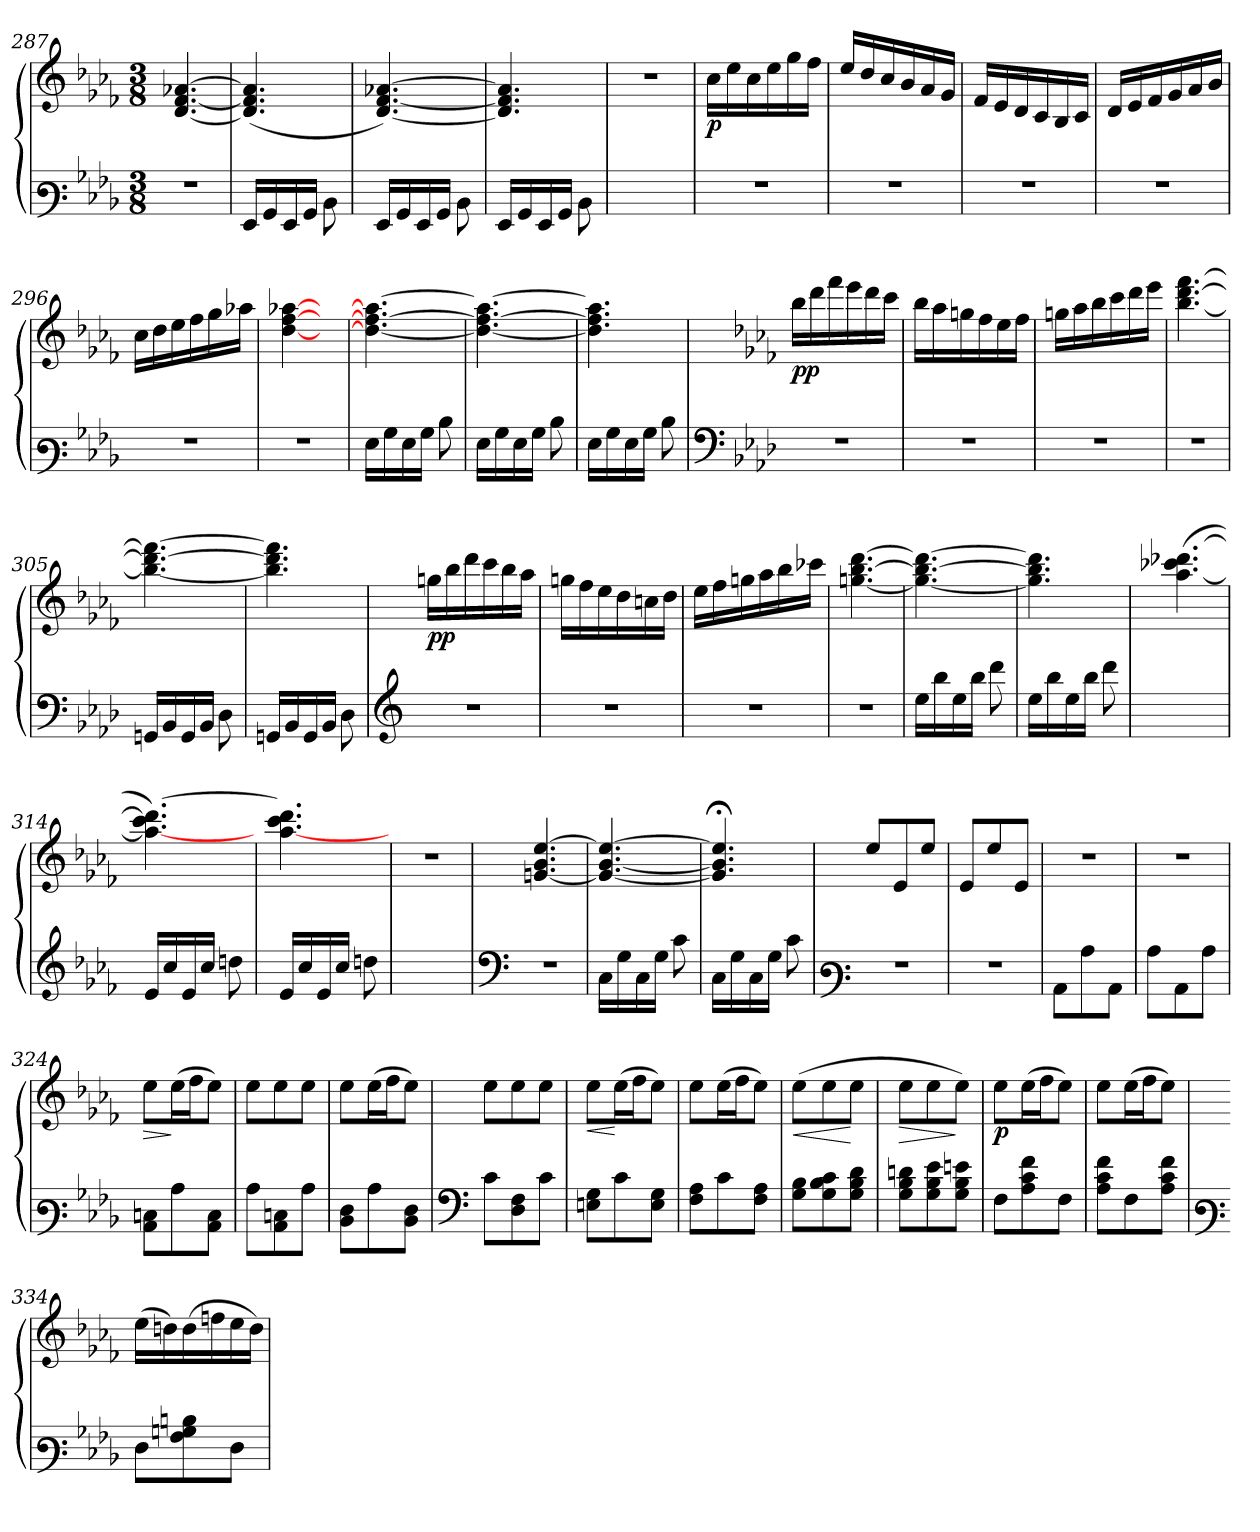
**kern	**kern	**dynam
*part1	*part1	*part1
*staff2	*staff1	*staff1/2
*clefF3	*clefG3	*
*k[b-e-a-d-]	*k[b-e-a-d-]	*
*M3/8	*M3/8	*
=287	=287	=287
4.r	[<4.B-/ [<4.d-/ [>4.f-X/	.
=288	=288	=288
16GG/LL	(<4.B-/] 4.d-/] 4.f-/]	.
16BB-/	.	.
16GG/	.	.
16BB-/JJ	.	.
8D-\	.	.
!!LO:LB:g=z
=289	=289	=289
16GG/LL	(<[<4.B-/ [<4.d-/ [>4.f-X/)	.
16BB-/	.	.
16GG/	.	.
16BB-/JJ	.	.
8D-\	.	.
=290	=290	=290
16GG/LL	4.B-/] 4.d-/] 4.f-/]	.
16BB-/	.	.
16GG/	.	.
16BB-/JJ	.	.
8D-\	.	.
=291	=291	=291
4.ryy	4.r	.
=292	=292	=292
!	!	!LO:DY:b
4.r	16a-\LL	p
.	16cc\	.
.	16a-\	.
.	16cc\	.
.	16ee-\	.
.	16dd-\JJ	.
=293	=293	=293
4.r	16cc/LL	.
.	16b-/	.
.	16a-/	.
.	16g/	.
.	16f/	.
.	16e-/JJ	.
=294	=294	=294
4.r	16d-/LL	.
.	16c/	.
.	16B-/	.
.	16A-/	.
.	16G/	.
.	16A-/JJ	.
!!LO:LB:g=z
=295	=295	=295
4.r	16B-/LL	.
.	16c/	.
.	16d-/	.
.	16e-/	.
.	16f/	.
.	16g/JJ	.
=296	=296	=296
4.r	16a-\LL	.
.	16b-\	.
.	16cc\	.
.	16dd-\	.
.	16ee-\	.
.	16ff-X\JJ	.
=297	=297	=297
4.r	[<4b-\ [>4dd-\ [>4ff-X\	.
.	8ryy	.
=298	=298	=298
16G\LL	4.b-\_ 4.dd-\_ 4.ff-\_>	.
16B-\	.	.
16G\	.	.
16B-\JJ	.	.
8d-\	.	.
=299	=299	=299
16G\LL	4.b-\_ 4.dd-\_ 4.ff-\_>	.
16B-\	.	.
16G\	.	.
16B-\JJ	.	.
8d-\	.	.
=300	=300	=300
16G\LL	4.b-\] 4.dd-\] 4.ff-\]	.
16B-\	.	.
16G\	.	.
16B-\JJ	.	.
8d-\	.	.
!!LO:PB:g=z
=301	=301	=301
*clefF4	*	*
*k[b-e-a-d-]	*k[b-e-a-d-]	*
!	!	!LO:DY:b
4.r	16gg\LL	pp
.	16bb-\	.
.	16ddd-\	.
.	16ccc\	.
.	16bb-\	.
.	16aa-\JJ	.
=302	=302	=302
4.r	16gg\LL	.
.	16ff\	.
.	16een\	.
.	16dd-\	.
.	16cc\	.
.	16dd-\JJ	.
=303	=303	=303
4.r	16een\LL	.
.	16ff\	.
.	16gg\	.
.	16aa-\	.
.	16bb-\	.
.	16ccc\JJ	.
=304	=304	=304
4.r	[<4.gg\ [>4.bb-\ [>4.ddd-\	.
=305	=305	=305
16GGn/LL	4.gg\_< 4.bb-\_> 4.ddd-\_>	.
16BB-/	.	.
16GG/	.	.
16BB-/JJ	.	.
8D-\	.	.
=306	=306	=306
16GGn/LL	4.gg\] 4.bb-\] 4.ddd-\]	.
16BB-/	.	.
16GG/	.	.
16BB-/JJ	.	.
8D-\	.	.
!!LO:LB:g=z
=307	=307	=307
*clefG3	*	*
!	!	!LO:DY:b
4.r	16een\LL	pp
.	16gg\	.
.	16bb-\	.
.	16aa-\	.
.	16gg\	.
.	16ff\JJ	.
=308	=308	=308
4.r	16een\LL	.
.	16dd-\	.
.	16cc\	.
.	16b-\	.
.	16an\	.
.	16b-\JJ	.
=309	=309	=309
4.r	16cc\LL	.
.	16dd-\	.
.	16een\	.
.	16ff\	.
.	16gg\	.
.	16aa-X\JJ	.
=310	=310	=310
4.r	[<4.een\ [>4.gg\ [>4.bb-\	.
=311	=311	=311
16cc\LL	4.ee\_< 4.gg\_> 4.bb-\_>	.
16gg\	.	.
16cc\	.	.
16gg\JJ	.	.
8bb-\	.	.
=312	=312	=312
16cc\LL	4.ee\] 4.gg\] 4.bb-\]	.
16gg\	.	.
16cc\	.	.
16gg\JJ	.	.
8bb-\	.	.
!!LO:LB:g=z
=313	=313	=313
4.ryy	(<[<4.ff\ 4.aa-X\ [>4.bb-X\	.
=314	=314	=314
16c/LL	4.ff\_< 4.aa-\ 4.bb-\_>)	.
16a-/	.	.
16c/	.	.
16a-/JJ	.	.
8bn\	.	.
=315	=315	=315
16c/LL	[4.ff\ 4.aa-\ 4.bb-\]	.
16a-/	.	.
16c/	.	.
16a-/JJ	.	.
8bn\	.	.
=316	=316	=316
4.ryy	4.r	.
=317	=317	=317
*clefF4	*	*
4.r	[<4.en/ 4.g/ [>4.cc/	.
=318	=318	=318
16C\LL	4.e/_< [<4.g/ 4.cc/_	.
16G\	.	.
16C\	.	.
16G\JJ	.	.
8c\	.	.
=319	=319	=319
16C\LL	4.e/];< 4.g/];< 4.cc/];<	.
16G\	.	.
16C\	.	.
16G\JJ	.	.
8c\	.	.
!!LO:LB:g=z
=320	=320	=320
*clefF3	*	*
4.r	8cc/L	.
.	8c/	.
.	8cc/J	.
=321	=321	=321
4.r	8c/L	.
.	8cc/	.
.	8c/J	.
=322	=322	=322
8C\L	4.r	.
8c\	.	.
8C\J	.	.
=323	=323	=323
8c\L	4.r	.
8C\	.	.
8c\J	.	.
=324	=324	=324
!	!	!LO:HP:b
8C\ 8En\L	(8cc\L	>
8c\	(>16cc\L	]
.	16dd-\J	.
8C\ 8E\J	8cc\J)	.
=325	=325	=325
8c\L	8cc\L	.
8C\ 8En\	8cc\	.
8c\J	8cc\J	.
=326	=326	=326
8D-\ 8F\L	(8cc\L	.
8c\	(>16cc\L	.
.	16dd-\J	.
8D-\ 8F\J	8cc\J)	.
!!LO:LB:g=z
=327	=327	=327
*clefF4	*	*
8c\L	8cc\L	.
8D-\ 8F\	8cc\	.
8c\J	8cc\J	.
=328	=328	=328
!	!	!LO:HP:b
8En\ 8G\L	8cc\L	<
8c\	(>16cc\L	[
.	16dd-\J	.
8E\ 8G\J	8cc\J)	.
=329	=329	=329
8F\ 8A-\L	8cc\L	.
8c\	(>16cc\L	.
.	16dd-\J	.
8F\ 8A-\J	8cc\J)	.
=330	=330	=330
!	!	!LO:HP:b
8G\ 8B-\L	(>8cc\L	<
8G\ 8B-\ 8c\	8cc\	.
8G\ 8B-\ 8d-\J	8cc\J	[
=331	=331	=331
!	!	!LO:HP:b
8G\ 8B-\ 8dn\L	8cc\L	>
8G\ 8B-\ 8e-\	8cc\	.
8G\ 8B-\ 8en\J	8cc\J)	]
=332	=332	=332
!	!	!LO:DY:b
8F\L	8cc\L	p
8A-\ 8c\ 8f\	(>16cc\L	.
.	16dd-\J	.
8F\J	8cc\J)	.
=333	=333	=333
8A-\ 8c\ 8f\L	8cc\L	.
8F\	(>16cc\L	.
.	16dd-\J	.
8A-\ 8c\ 8f\J	8cc\J)	.
!!LO:LB:g=z
=334	=334	=334
*clefF3	*	*
8F\L	(>16cc\LL	.
.	16bn\)	.
8A-\ 8B\ 8dn\	(>16b\	.
.	16ddn\	.
8F\J	16cc\	.
.	16b\JJ)	.
=	=	=
*-	*-	*-
